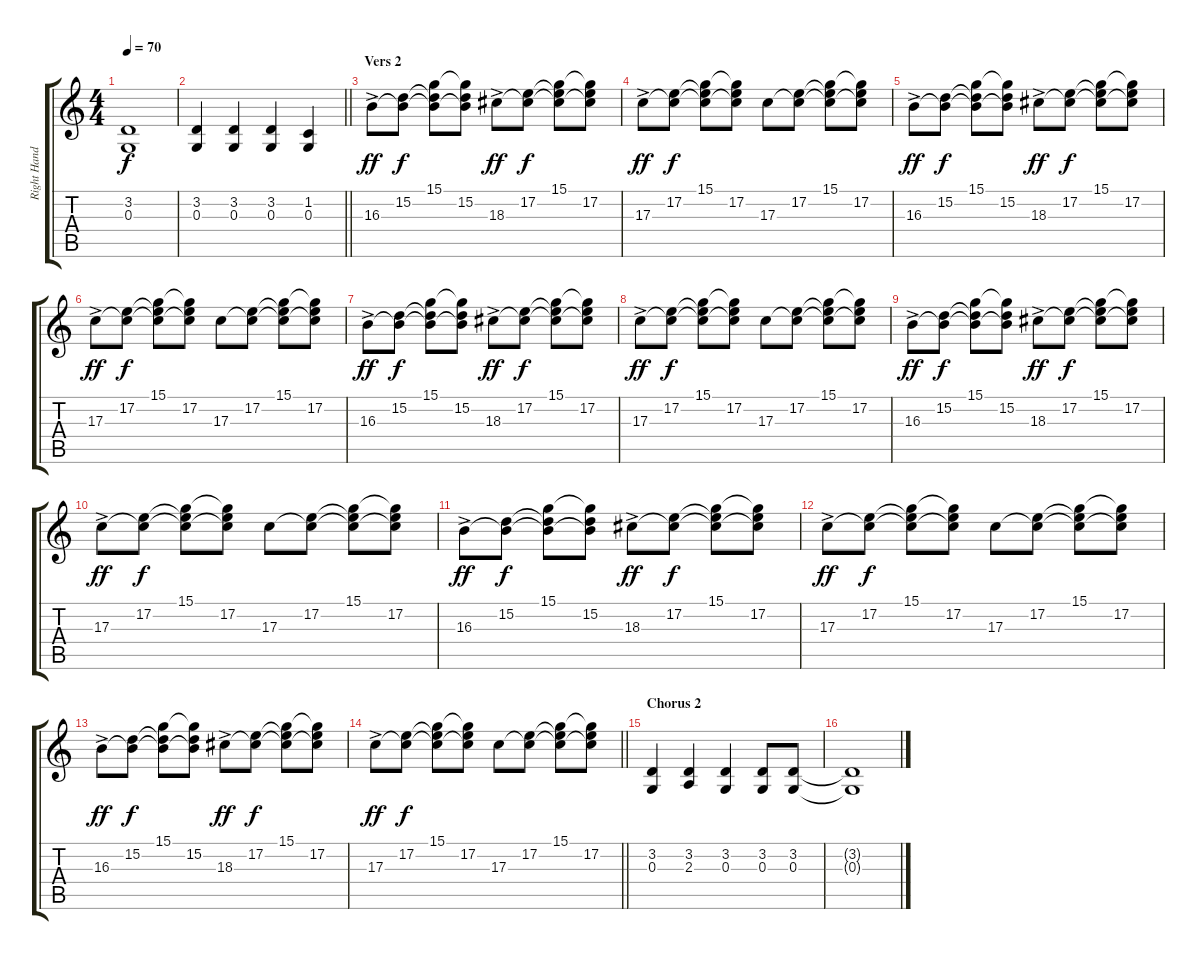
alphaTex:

\track ("Right Hand - Piano" "Right Hand") {instrument acousticgrandpiano}
\staff {score tabs}
\tuning (E4 B3 G3 D3 A2 E2) {hide}
\ts (4 4)
\tempo 70
\clef g2
\ks c
(3.2 0.3).1{dy f} |
\barLineRight lightlight
(3.2 0.3).4 (3.2 0.3).4 (3.2 0.3).4 (1.2 0.3).4 |
\section ("" "Vers 2")
16.3{ac}.8{dy ff} (15.2 16.3{t}).8{dy f} (15.1 15.2{t} 16.3{t}).8 (15.1{t} 15.2 16.3{t}).8 18.3{ac}.8{dy ff} (17.2 18.3{t}).8{dy f} (15.1 17.2{t} 18.3{t}).8 (15.1{t} 17.2 18.3{t}).8 |
17.3{ac}.8{dy ff} (17.2 17.3{t}).8{dy f} (15.1 17.2{t} 17.3{t}).8 (15.1{t} 17.2 17.3{t}).8 17.3.8 (17.2 17.3{t}).8 (15.1 17.2{t} 17.3{t}).8 (15.1{t} 17.2 17.3{t}).8 |
16.3{ac}.8{dy ff} (15.2 16.3{t}).8{dy f} (15.1 15.2{t} 16.3{t}).8 (15.1{t} 15.2 16.3{t}).8 18.3{ac}.8{dy ff} (17.2 18.3{t}).8{dy f} (15.1 17.2{t} 18.3{t}).8 (15.1{t} 17.2 18.3{t}).8 |
17.3{ac}.8{dy ff} (17.2 17.3{t}).8{dy f} (15.1 17.2{t} 17.3{t}).8 (15.1{t} 17.2 17.3{t}).8 17.3.8 (17.2 17.3{t}).8 (15.1 17.2{t} 17.3{t}).8 (15.1{t} 17.2 17.3{t}).8 |
16.3{ac}.8{dy ff} (15.2 16.3{t}).8{dy f} (15.1 15.2{t} 16.3{t}).8 (15.1{t} 15.2 16.3{t}).8 18.3{ac}.8{dy ff} (17.2 18.3{t}).8{dy f} (15.1 17.2{t} 18.3{t}).8 (15.1{t} 17.2 18.3{t}).8 |
17.3{ac}.8{dy ff} (17.2 17.3{t}).8{dy f} (15.1 17.2{t} 17.3{t}).8 (15.1{t} 17.2 17.3{t}).8 17.3.8 (17.2 17.3{t}).8 (15.1 17.2{t} 17.3{t}).8 (15.1{t} 17.2 17.3{t}).8 |
16.3{ac}.8{dy ff} (15.2 16.3{t}).8{dy f} (15.1 15.2{t} 16.3{t}).8 (15.1{t} 15.2 16.3{t}).8 18.3{ac}.8{dy ff} (17.2 18.3{t}).8{dy f} (15.1 17.2{t} 18.3{t}).8 (15.1{t} 17.2 18.3{t}).8 |
17.3{ac}.8{dy ff} (17.2 17.3{t}).8{dy f} (15.1 17.2{t} 17.3{t}).8 (15.1{t} 17.2 17.3{t}).8 17.3.8 (17.2 17.3{t}).8 (15.1 17.2{t} 17.3{t}).8 (15.1{t} 17.2 17.3{t}).8 |
16.3{ac}.8{dy ff} (15.2 16.3{t}).8{dy f} (15.1 15.2{t} 16.3{t}).8 (15.1{t} 15.2 16.3{t}).8 18.3{ac}.8{dy ff} (17.2 18.3{t}).8{dy f} (15.1 17.2{t} 18.3{t}).8 (15.1{t} 17.2 18.3{t}).8 |
17.3{ac}.8{dy ff} (17.2 17.3{t}).8{dy f} (15.1 17.2{t} 17.3{t}).8 (15.1{t} 17.2 17.3{t}).8 17.3.8 (17.2 17.3{t}).8 (15.1 17.2{t} 17.3{t}).8 (15.1{t} 17.2 17.3{t}).8 |
16.3{ac}.8{dy ff} (15.2 16.3{t}).8{dy f} (15.1 15.2{t} 16.3{t}).8 (15.1{t} 15.2 16.3{t}).8 18.3{ac}.8{dy ff} (17.2 18.3{t}).8{dy f} (15.1 17.2{t} 18.3{t}).8 (15.1{t} 17.2 18.3{t}).8 |
\barLineRight lightlight
17.3{ac}.8{dy ff} (17.2 17.3{t}).8{dy f} (15.1 17.2{t} 17.3{t}).8 (15.1{t} 17.2 17.3{t}).8 17.3.8 (17.2 17.3{t}).8 (15.1 17.2{t} 17.3{t}).8 (15.1{t} 17.2 17.3{t}).8 |
\section ("" "Chorus 2")
(3.2 0.3).4 (3.2 2.3).4 (3.2 0.3).4 (3.2 0.3).8 (3.2 0.3).8 |
(3.2{t} 0.3{t}).1
